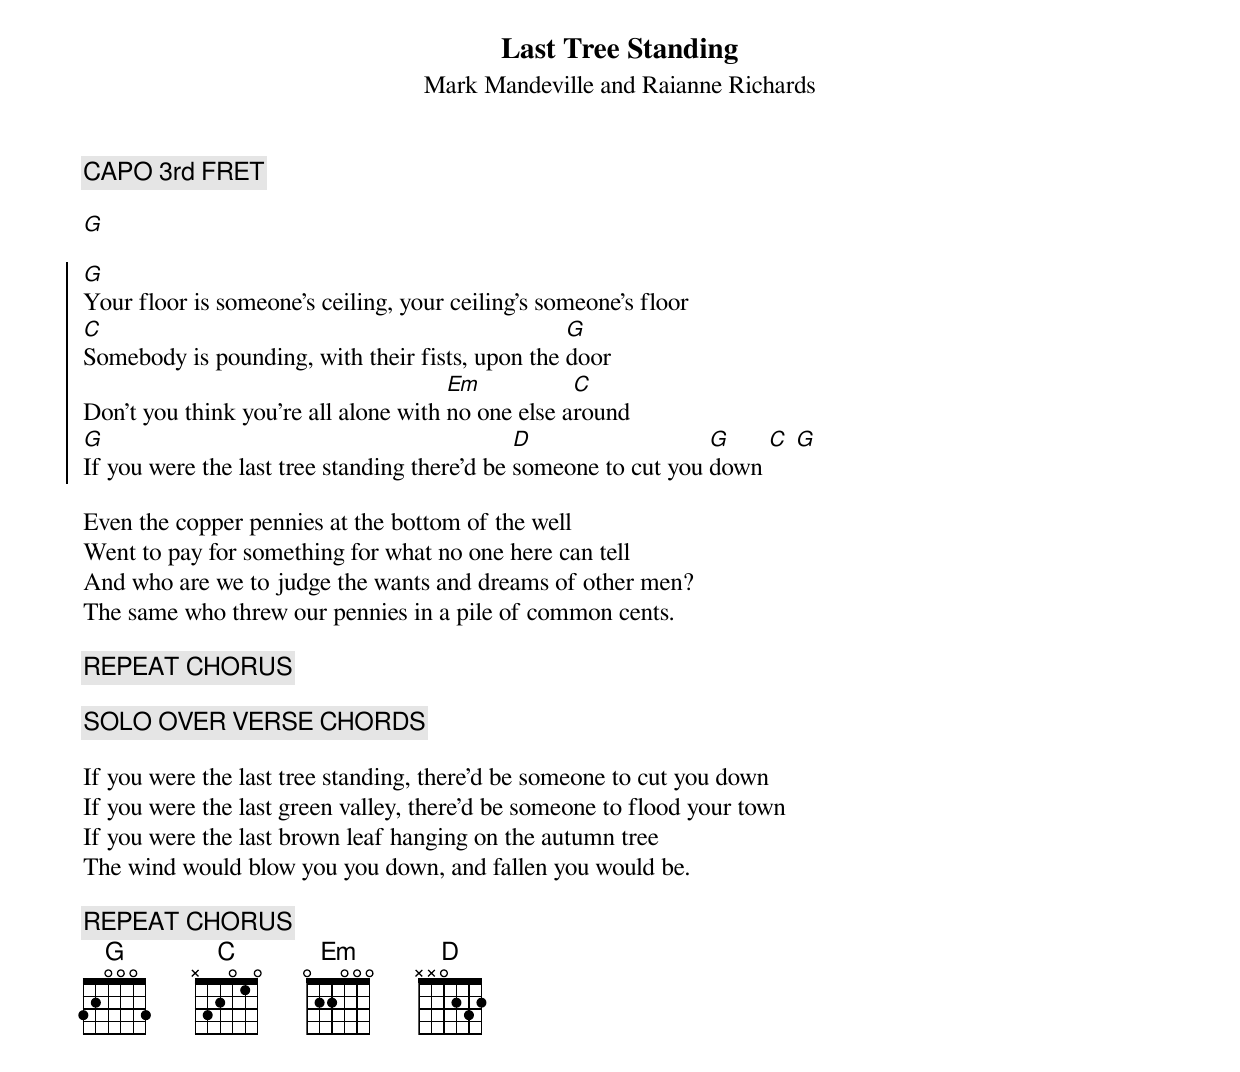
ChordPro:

{t: Last Tree Standing}
{st: Mark Mandeville and Raianne Richards}

{c: CAPO 3rd FRET}

[G]

{soc}
[G]Your floor is someone's ceiling, your ceiling's someone's floor
[C]Somebody is pounding, with their fists, upon the [G]door
Don't you think you're all alone with [Em]no one else a[C]round
[G]If you were the last tree standing there'd be [D]someone to cut you [G]down [C] [G]
{eoc}

Even the copper pennies at the bottom of the well
Went to pay for something for what no one here can tell
And who are we to judge the wants and dreams of other men?
The same who threw our pennies in a pile of common cents.

{c: REPEAT CHORUS}

{c: SOLO OVER VERSE CHORDS}

If you were the last tree standing, there'd be someone to cut you down
If you were the last green valley, there'd be someone to flood your town
If you were the last brown leaf hanging on the autumn tree
The wind would blow you you down, and fallen you would be.

{c: REPEAT CHORUS}
